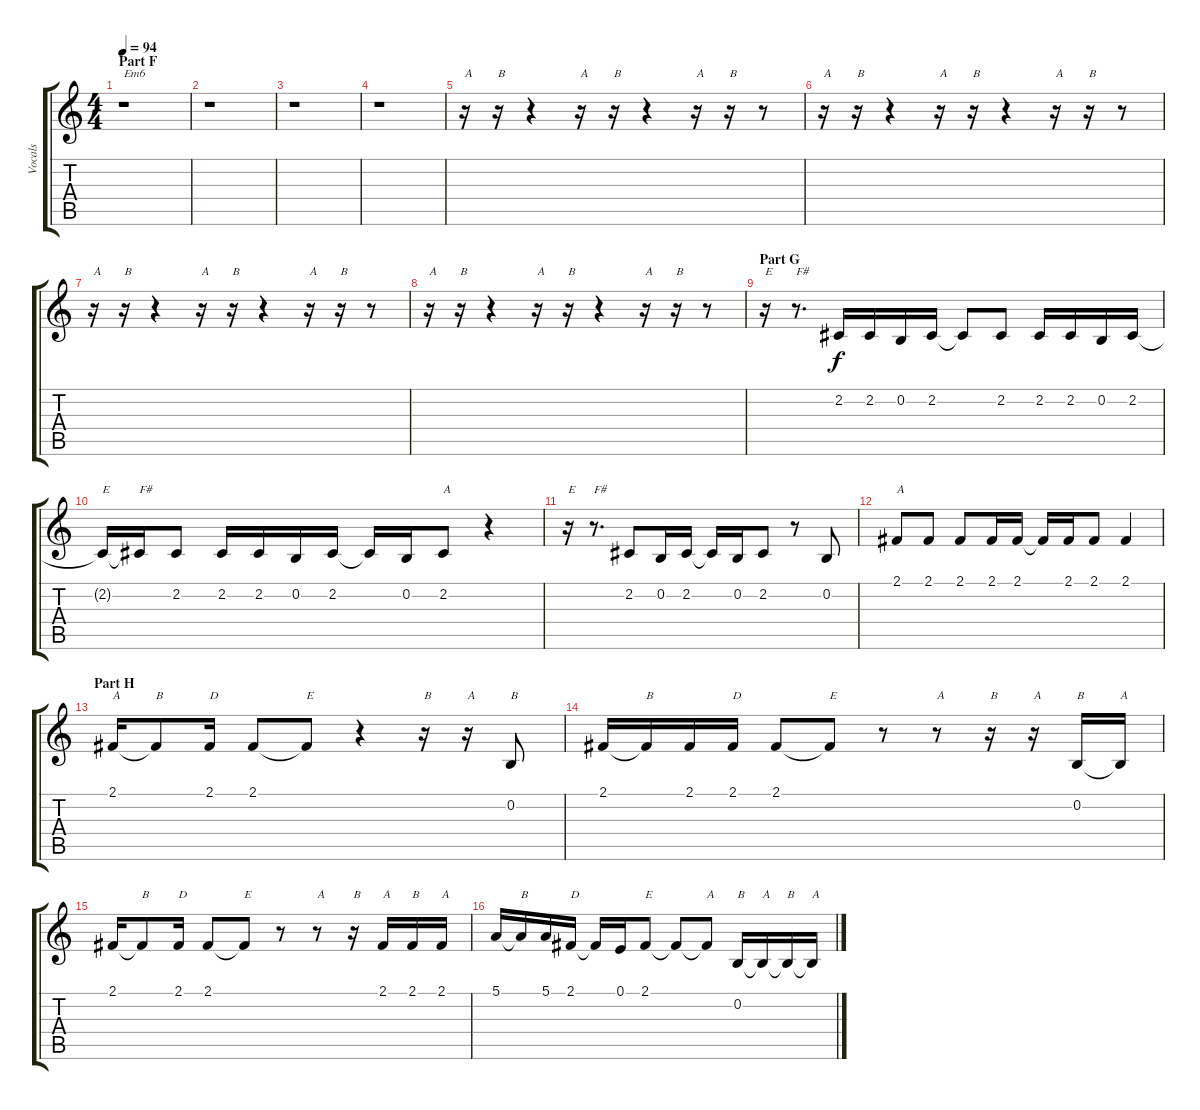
\track ("Vocals" "Vocals") {instrument altosax}
\staff {score tabs}
\tuning (E4 B3 G3 D3 A2 D2) {hide}
\ts (4 4)
\section ("" "Part F")
\tempo 94
\clef g2
\ks c
r.1{txt "Em6" dy f} |
r.1 |
r.1 |
r.1 |
r.16{txt "A"} r.16{txt "B"} r.4 r.16{txt "A"} r.16{txt "B"} r.4 r.16{txt "A"} r.16{txt "B"} r.8 |
r.16{txt "A"} r.16{txt "B"} r.4 r.16{txt "A"} r.16{txt "B"} r.4 r.16{txt "A"} r.16{txt "B"} r.8 |
r.16{txt "A"} r.16{txt "B"} r.4 r.16{txt "A"} r.16{txt "B"} r.4 r.16{txt "A"} r.16{txt "B"} r.8 |
r.16{txt "A"} r.16{txt "B"} r.4 r.16{txt "A"} r.16{txt "B"} r.4 r.16{txt "A"} r.16{txt "B"} r.8 |
\section ("" "Part G")
r.16{txt "E"} r.8{d txt "F#"} 2.2.16 2.2.16 0.2.16 2.2.16 2.2{t}.8 2.2.8 2.2.16 2.2.16 0.2.16 2.2.16 |
2.2{t}.16{txt "E"} 2.2{t}.16{txt "F#"} 2.2.8 2.2.16 2.2.16 0.2.16 2.2.16 2.2{t}.16 0.2.16 2.2.8{txt "A"} r.4 |
r.16{txt "E"} r.8{d txt "F#"} 2.2.8 0.2.16 2.2.16 2.2{t}.16 0.2.16 2.2.8 r.8 0.2.8 |
2.1.8{txt "A"} 2.1.8 2.1.8 2.1.16 2.1.16 2.1{t}.16 2.1.16 2.1.8 2.1.4 |
\section ("" "Part H")
2.1.16{txt "A"} 2.1{t}.8{txt "B"} 2.1.16{txt "D"} 2.1.8 2.1{t}.8{txt "E"} r.4 r.16{txt "B"} r.16{txt "A"} 0.2.8{txt "B"} |
2.1.16 2.1{t}.16{txt "B"} 2.1.16 2.1.16{txt "D"} 2.1.8 2.1{t}.8{txt "E"} r.8 r.8{txt "A"} r.16{txt "B"} r.16{txt "A"} 0.2.16{txt "B"} 0.2{t}.16{txt "A"} |
2.1.16 2.1{t}.8{txt "B"} 2.1.16{txt "D"} 2.1.8 2.1{t}.8{txt "E"} r.8 r.8{txt "A"} r.16{txt "B"} 2.1.16{txt "A"} 2.1.16{txt "B"} 2.1.16{txt "A"} |
5.1.16 5.1{t}.16{txt "B"} 5.1.16 2.1.16{txt "D"} 2.1{t}.16 0.1.16 2.1.8{txt "E"} 2.1{t}.8 2.1{t}.8{txt "A"} 0.2.16{txt "B"} 0.2{t}.16{txt "A"} 0.2{t}.16{txt "B"} 0.2{t}.16{txt "A"}
